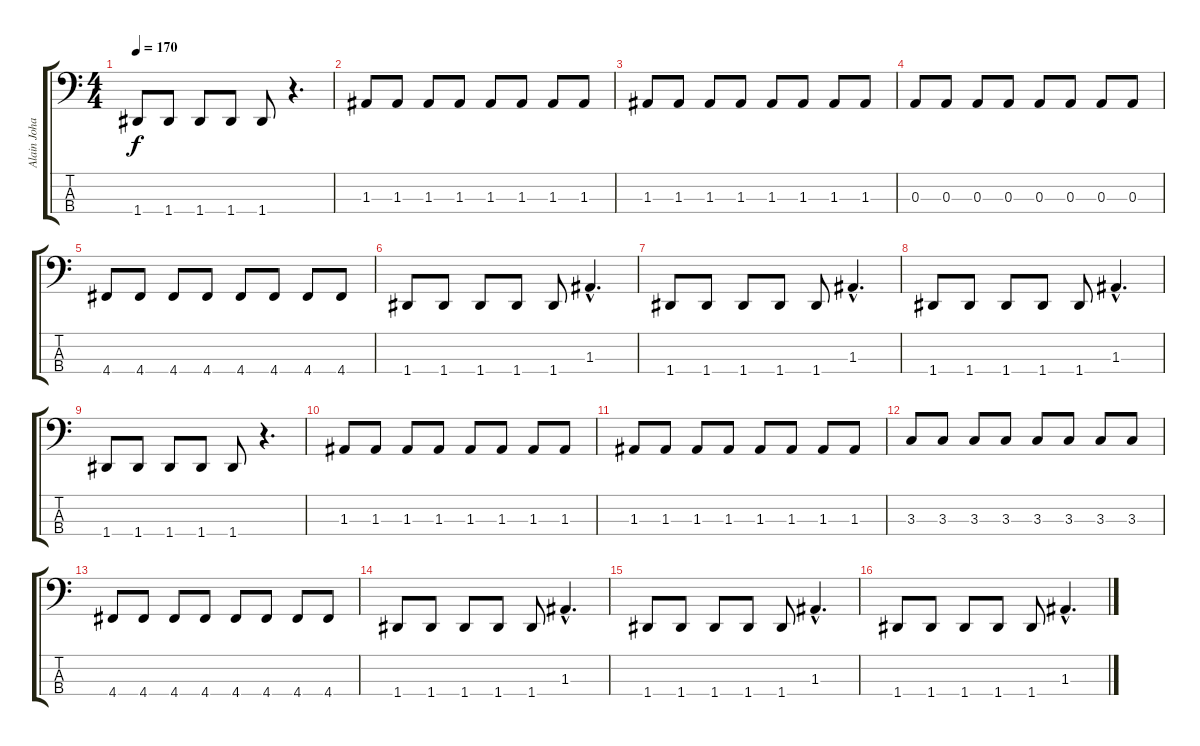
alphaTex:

\track ("Alain Johannes - bass" "Alain Joha") {instrument electricbasspick}
\staff {score tabs}
\tuning (G2 D2 A1 D1) {hide}
\ts (4 4)
\tempo 170
\clef f4
\ks c
1.4.8{dy f} 1.4.8 1.4.8 1.4.8 1.4.8 r.4{d} |
\section ("" "")
1.3.8 1.3.8 1.3.8 1.3.8 1.3.8 1.3.8 1.3.8 1.3.8 |
1.3.8 1.3.8 1.3.8 1.3.8 1.3.8 1.3.8 1.3.8 1.3.8 |
0.3.8 0.3.8 0.3.8 0.3.8 0.3.8 0.3.8 0.3.8 0.3.8 |
4.4.8 4.4.8 4.4.8 4.4.8 4.4.8 4.4.8 4.4.8 4.4.8 |
1.4.8 1.4.8 1.4.8 1.4.8 1.4.8 1.3{hac}.4{d} |
1.4.8 1.4.8 1.4.8 1.4.8 1.4.8 1.3{hac}.4{d} |
1.4.8 1.4.8 1.4.8 1.4.8 1.4.8 1.3{hac}.4{d} |
1.4.8 1.4.8 1.4.8 1.4.8 1.4.8 r.4{d} |
\section ("" "")
1.3.8 1.3.8 1.3.8 1.3.8 1.3.8 1.3.8 1.3.8 1.3.8 |
1.3.8 1.3.8 1.3.8 1.3.8 1.3.8 1.3.8 1.3.8 1.3.8 |
3.3.8 3.3.8 3.3.8 3.3.8 3.3.8 3.3.8 3.3.8 3.3.8 |
4.4.8 4.4.8 4.4.8 4.4.8 4.4.8 4.4.8 4.4.8 4.4.8 |
1.4.8 1.4.8 1.4.8 1.4.8 1.4.8 1.3{hac}.4{d} |
1.4.8 1.4.8 1.4.8 1.4.8 1.4.8 1.3{hac}.4{d} |
1.4.8 1.4.8 1.4.8 1.4.8 1.4.8 1.3{hac}.4{d}
